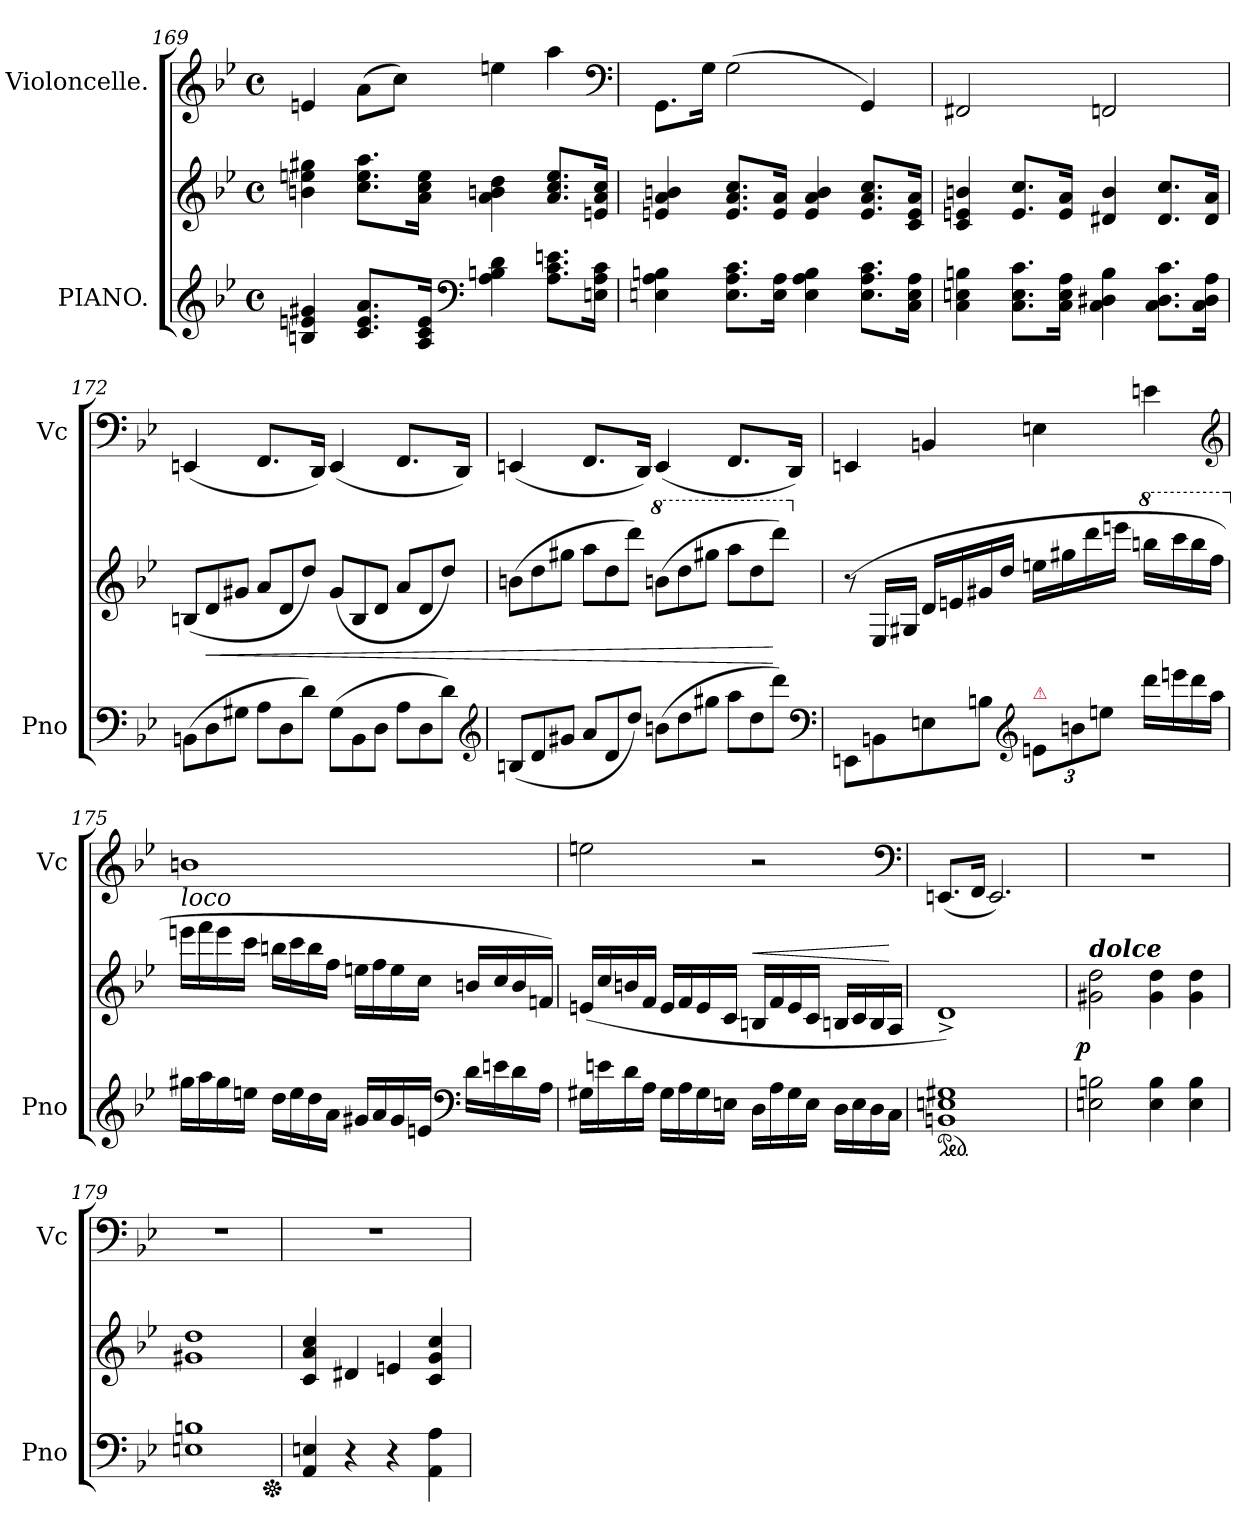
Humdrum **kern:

**kern	**kern	**dynam	**kern
*part2	*part2	*part2	*part1
*staff3	*staff2	*staff2/3	*staff1
*I"PIANO.	*	*	*I"Violoncelle.
*I'Pno	*	*	*I'Vc
*clefG2	*clefG2	*	*clefG2
*k[b-e-]	*k[b-e-]	*	*k[b-e-]
*M4/4	*M4/4	*	*M4/4
*met(c)	*met(c)	*	*met(c)
=169	=169	=169	=169
4Bn 4en 4g#X	4bn 4een 4gg#X	.	4en!
8.c 8.e 8.aL	8.cc 8.ee 8.aaL	.	(>8a!L
.	.	.	8cc!J)
16A 16c 16eJk	16a 16cc 16eeJk	.	.
*clefF4	*	*	*
4A 4Bn 4d	4a 4bn 4dd	.	4een!
8.A 8.c 8.enL	8.a 8.cc 8.eeL	.	4aa!
16En 16A 16cJk	16en 16a 16ccJk	.	.
*	*	*	*clefF4
=170	=170	=170	=170
4En 4A 4Bn	4en 4a 4bn	.	8.GG!\L
.	.	.	16G!Jk
8.E 8.A 8.cL	8.e 8.a 8.ccL	.	(>2G!
16E 16AJk	16e 16aJk	.	.
4E 4A 4B	4e 4a 4b	.	.
8.E 8.A 8.cL	8.e 8.a 8.ccL	.	4GG!)
16C 16E 16AJk	16c 16e 16aJk	.	.
=171	=171	=171	=171
4C 4En 4Bn	4c 4en 4bn	.	2FF#X!
8.C 8.E 8.cL	8.e 8.ccL	.	.
16C 16E 16AJk	16e 16aJk	.	.
4C 4D#X 4B	4d#X 4b	.	2FFn!
8.C 8.D# 8.cL	8.d# 8.ccL	.	.
16C 16D# 16AJk	16d# 16aJk	.	.
=172	=172	=172	=172
*Xtuplet	*Xtuplet	*	*
(>12BBnL	(<12BnL	.	(<4EEn!
!	!	!LO:HP:b	!
12D	12d	<	.
12G#XJ	12g#XJ	.	.
12AL	12aL	.	8.FF!L
12D	12d	.	.
12dJ)	12ddJ)	.	.
.	.	.	16DD!Jk)
(>12G#L	(<12g#L	.	(<4EE!
12BB	12B	.	.
12DJ	12dJ	.	.
12AL	12aL	.	8.FF!L
12D	12d	.	.
12dJ)	12ddJ)	.	.
.	.	.	16DD!Jk)
*clefG2	*	*	*
=173	=173	=173	=173
(>12BnL	(>12bnL	.	(<4EEn!
12d	12dd	.	.
12g#XJ	12gg#XJ	.	.
12aL	12aaL	.	8.FF!L
12d	12dd	.	.
12ddJ)	12dddJ)	.	.
.	.	.	16DD!Jk)
*	*8va	*	*
(>12bnL	(>12bbnL	.	(<4EE!
12dd	12ddd	.	.
12gg#XJ	12ggg#XJ	.	.
12aaL	12aaaL	.	8.FF!L
12dd	12ddd	.	.
12dddJ)	12ddddJ)	[	.
.	.	.	16DD!Jk)
*clefF4	*	*	*
=174	=174	=174	=174
*	*X8va	*	*
8EEnL	(>8r	.	4EEn!
8BBn\	16E-/LL	.	.
.	16G#XJJ	.	.
8En	16dLL	.	4BBn!
.	16en	.	.
8BnJ	16g#X	.	.
.	16ddJJ	.	.
*clefG2	*	*	*
*tuplet	*	*	*
!LO:TX:a:color=crimson:t=⚠	!	!	!
12en\L	16eenLL	.	4En!
.	16gg#X	.	.
12bn	.	.	.
.	16ddd	.	.
12eenJ	.	.	.
.	16eeenJJ	.	.
*	*8va	*	*
16dddLL	16bbbnLL	.	4en!
16eeen	16cccc	.	.
16ddd	16bbb	.	.
16aaJJ	16fffJJ	.	.
*	*	*	*clefG2
=175	=175	=175	=175
*	*X8va	*	*
!	!LO:TX:a:i:t=loco	!	!
16gg#XLL	16eeenLL	.	1bn!
16aa	16fff	.	.
16gg#	16eee	.	.
16eenJJ	16cccJJ	.	.
16ddLL	16bbnLL	.	.
16ee	16ccc	.	.
16dd	16bb	.	.
16aJJ	16ffJJ	.	.
16g#XLL	16eenLL	.	.
16a	16ff	.	.
16g#	16ee	.	.
16enJJ	16ccJJ	.	.
*clefF4	*	*	*
16dLL	16bnLL	.	.
16en	16cc	.	.
16d	16b	.	.
16AJJ	16fnJJ)	.	.
=176	=176	=176	=176
16G#XLL	(>16enLL	.	2een!
16en	16cc	.	.
16d	16bn	.	.
16AJJ	16fJJ	.	.
16G#LL	16eLL	.	.
16A	16f	.	.
16G#	16e	.	.
16EnJJ	16cJJ	.	.
!	!	!LO:HP:a	!
16DLL	16BnLL	<	2r
16A	16f	.	.
16G#	16e	.	.
16EJJ	16cJJ	.	.
16D\LL	16Bn/LL	.	.
16E\	16c/	.	.
16D\	16B/	.	.
16C\JJ	16A/JJ	[	.
*	*	*	*clefF4
=177	=177	=177	=177
*ped	*	*	*
1BBn 1En 1G#X	1d^<)	.	(<8.EEn!L
.	.	.	16FF!Jk
.	.	.	2.EE!)
=178	=178	=178	=178
!	!LO:TX:a:Bi:t=dolce	!	!
!	!	!LO:DY:rj	!
2En 2Bn	2g#X 2dd	p	1rF
4E 4B	4g# 4dd	.	.
4E 4B	4g# 4dd	.	.
=179	=179	=179	=179
1En 1Bn	1g#X 1dd	.	1rF
*Xped	*	*	*
=180	=180	=180	=180
4AA 4En	4c 4a 4cc	.	1rF
4r	4d#X	.	.
4r	4en	.	.
4AA 4A	4c 4g 4cc	.	.
=	=	=	=
*-	*-	*-	*-
